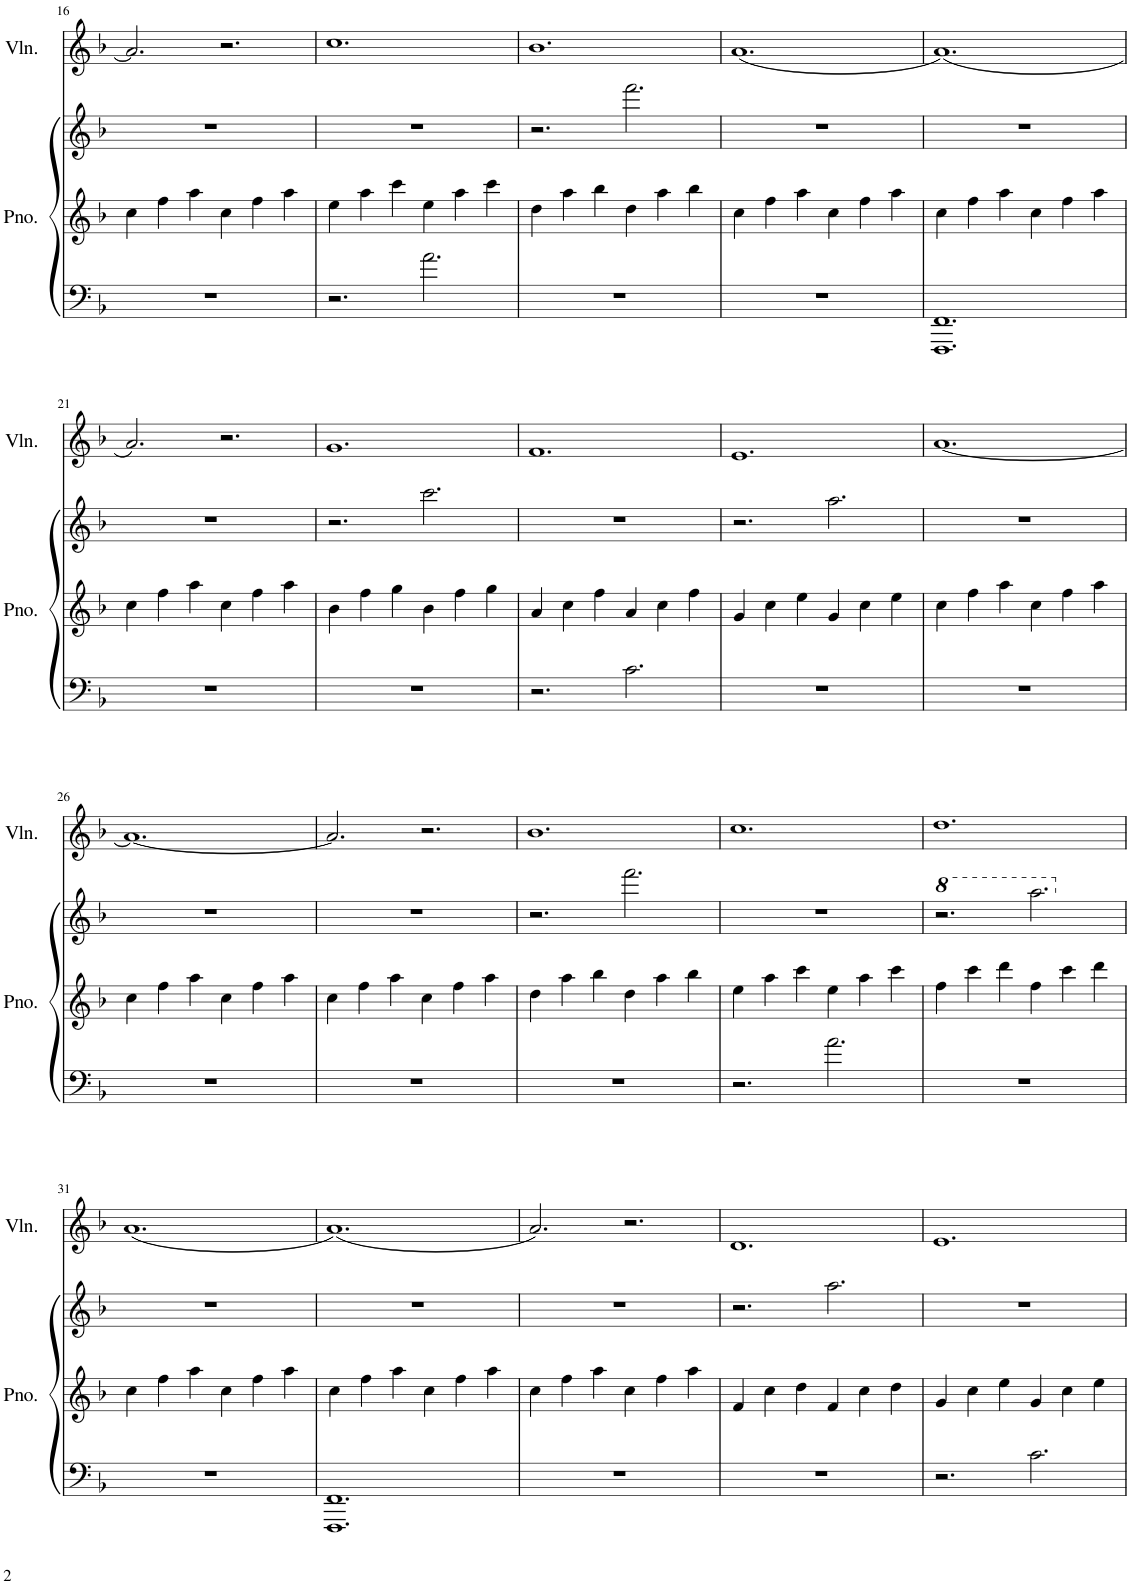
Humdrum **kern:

**kern	**kern	**kern	**kern
*part2	*part2	*part2	*part1
*staff4	*staff3	*staff2	*staff1
*I"Piano	*	*	*I"Violin
*I'Pno.	*	*	*I'Vln.
!!LO:PB:g=z
*clefF4	*clefG2	*clefG2	*clefG2
*k[b-]	*k[b-]	*k[b-]	*k[b-]
*M6/4	*M6/4	*M6/4	*M6/4
=16	=16	=16	=16
1.r	4cc\	1.r	2.a/]
.	4ff\	.	.
.	4aa\	.	.
.	4cc\	.	2.r
.	4ff\	.	.
.	4aa\	.	.
=17	=17	=17	=17
2.r	4ee\	1.r	1.cc
.	4aa\	.	.
.	4ccc\	.	.
2.a\	4ee\	.	.
.	4aa\	.	.
.	4ccc\	.	.
=18	=18	=18	=18
1.r	4dd\	2.r	1.b-
.	4aa\	.	.
.	4bb-\	.	.
.	4dd\	2.fff\	.
.	4aa\	.	.
.	4bb-\	.	.
=19	=19	=19	=19
1.r	4cc\	1.r	(1.a
.	4ff\	.	.
.	4aa\	.	.
.	4cc\	.	.
.	4ff\	.	.
.	4aa\	.	.
=20	=20	=20	=20
1.FFF 1.FF	4cc\	1.r	(1.a)
.	4ff\	.	.
.	4aa\	.	.
.	4cc\	.	.
.	4ff\	.	.
.	4aa\	.	.
!!LO:LB:g=z
=21	=21	=21	=21
1.r	4cc\	1.r	2.a/)
.	4ff\	.	.
.	4aa\	.	.
.	4cc\	.	2.r
.	4ff\	.	.
.	4aa\	.	.
=22	=22	=22	=22
1.r	4b-\	2.r	1.g
.	4ff\	.	.
.	4gg\	.	.
.	4b-\	2.ccc\	.
.	4ff\	.	.
.	4gg\	.	.
=23	=23	=23	=23
2.r	4a/	1.r	1.f
.	4cc\	.	.
.	4ff\	.	.
2.c\	4a/	.	.
.	4cc\	.	.
.	4ff\	.	.
=24	=24	=24	=24
1.r	4g/	2.r	1.e
.	4cc\	.	.
.	4ee\	.	.
.	4g/	2.aa\	.
.	4cc\	.	.
.	4ee\	.	.
=25	=25	=25	=25
1.r	4cc\	1.r	[1.a
.	4ff\	.	.
.	4aa\	.	.
.	4cc\	.	.
.	4ff\	.	.
.	4aa\	.	.
!!LO:LB:g=z
=26	=26	=26	=26
1.r	4cc\	1.r	1.a_
.	4ff\	.	.
.	4aa\	.	.
.	4cc\	.	.
.	4ff\	.	.
.	4aa\	.	.
=27	=27	=27	=27
1.r	4cc\	1.r	2.a/]
.	4ff\	.	.
.	4aa\	.	.
.	4cc\	.	2.r
.	4ff\	.	.
.	4aa\	.	.
=28	=28	=28	=28
1.r	4dd\	2.r	1.b-
.	4aa\	.	.
.	4bb-\	.	.
.	4dd\	2.fff\	.
.	4aa\	.	.
.	4bb-\	.	.
=29	=29	=29	=29
2.r	4ee\	1.r	1.cc
.	4aa\	.	.
.	4ccc\	.	.
2.a\	4ee\	.	.
.	4aa\	.	.
.	4ccc\	.	.
=30	=30	=30	=30
*	*	*8va	*
1.r	4ff\	2.r	1.dd
.	4ccc\	.	.
.	4ddd\	.	.
.	4ff\	2.aaa\	.
.	4ccc\	.	.
.	4ddd\	.	.
!!LO:LB:g=z
=31	=31	=31	=31
*	*	*X8va	*
1.r	4cc\	1.r	(1.a
.	4ff\	.	.
.	4aa\	.	.
.	4cc\	.	.
.	4ff\	.	.
.	4aa\	.	.
=32	=32	=32	=32
1.FFF 1.FF	4cc\	1.r	(1.a)
.	4ff\	.	.
.	4aa\	.	.
.	4cc\	.	.
.	4ff\	.	.
.	4aa\	.	.
=33	=33	=33	=33
1.r	4cc\	1.r	2.a/)
.	4ff\	.	.
.	4aa\	.	.
.	4cc\	.	2.r
.	4ff\	.	.
.	4aa\	.	.
=34	=34	=34	=34
1.r	4f/	2.r	1.d
.	4cc\	.	.
.	4dd\	.	.
.	4f/	2.aa\	.
.	4cc\	.	.
.	4dd\	.	.
=35	=35	=35	=35
2.r	4g/	1.r	1.e
.	4cc\	.	.
.	4ee\	.	.
2.c\	4g/	.	.
.	4cc\	.	.
.	4ee\	.	.
=	=	=	=
*-	*-	*-	*-
